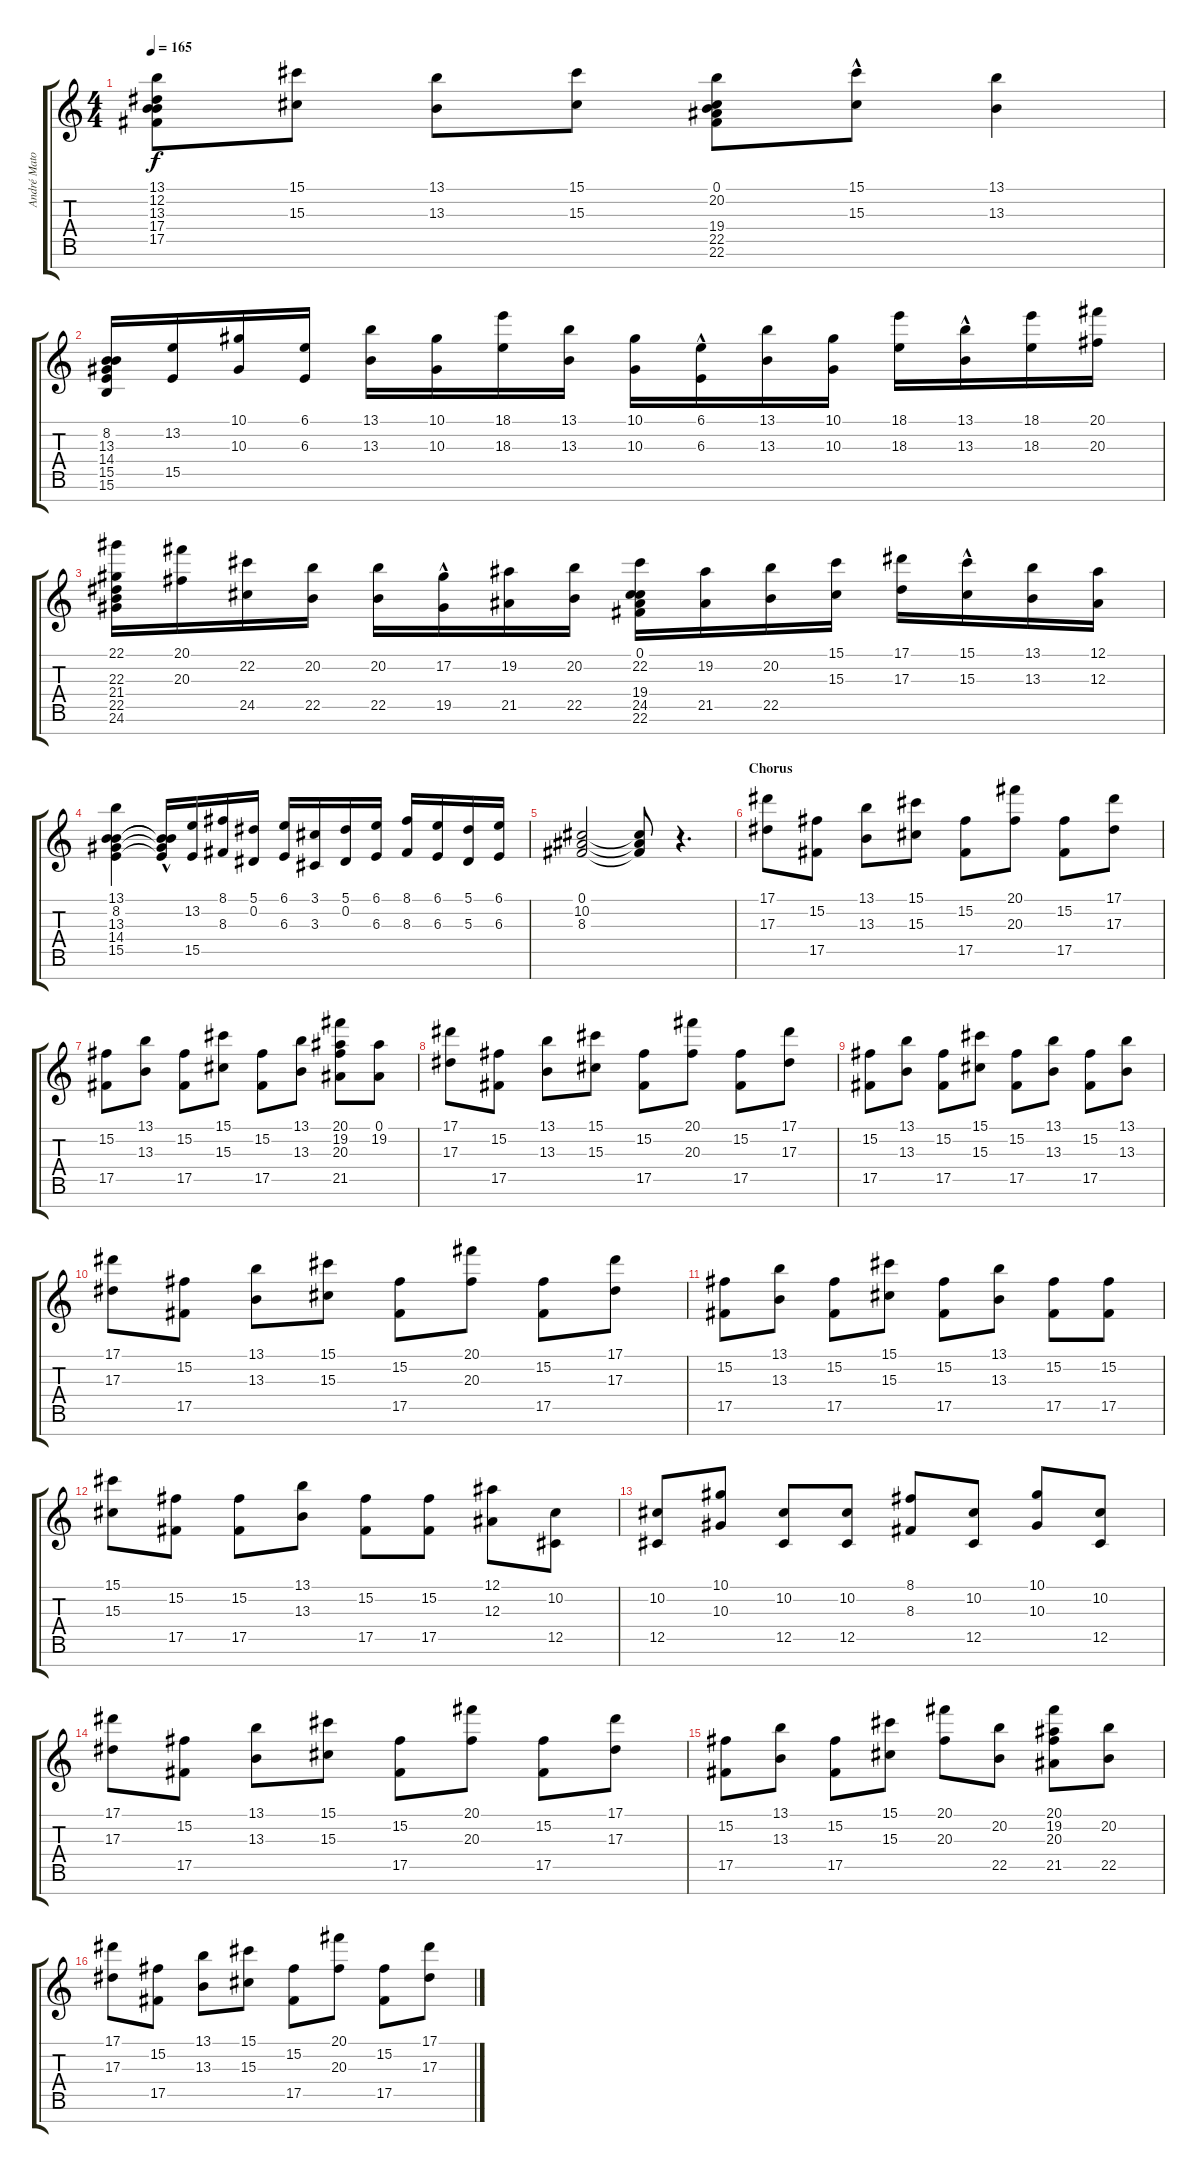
\track ("André Matos - SynthStrings 1" "André Mato") {instrument synthstrings1}
\staff {score tabs}
\tuning (Bb4 Eb4 Bb3 Gb3 Db3 Ab2 Eb2) {hide}
\ts (4 4)
\tempo 165
\clef g2
\ks c
(13.1 12.2 13.3 17.4 17.5).8{dy f} (15.1 15.3).8 (13.1 13.3).8 (15.1 15.3).8 (0.1 20.2 19.4 22.5 22.6).8 (15.1 15.3{hac}).8 (13.1 13.3).4 |
(8.2 13.3 14.4 15.5 15.6).16 (13.2 15.5).16 (10.1 10.3).16 (6.1 6.3).16 (13.1 13.3).16 (10.1 10.3).16 (18.1 18.3).16 (13.1 13.3).16 (10.1 10.3).16 (6.1 6.3{hac}).16 (13.1 13.3).16 (10.1 10.3).16 (18.1 18.3).16 (13.1 13.3{hac}).16 (18.1 18.3).16 (20.1 20.3).16 |
(22.1 22.3 21.4 22.5 24.6).16 (20.1 20.3).16 (22.2 24.5).16 (20.2 22.5).16 (20.2 22.5).16 (17.2 19.5{hac}).16 (19.2 21.5).16 (20.2 22.5).16 (0.1 22.2 19.4 24.5 22.6).16 (19.2 21.5).16 (20.2 22.5).16 (15.1 15.3).16 (17.1 17.3).16 (15.1 15.3{hac}).16 (13.1 13.3).16 (12.1 12.3).16 |
(13.1 8.2 13.3 14.4 15.5).4 (8.2{hac t} 13.3{hac t} 14.4{hac t} 15.5{t}).16 (13.2 15.5).16 (8.1 8.3).16 (5.1 0.2).16 (6.1 6.3).16 (3.1 3.3).16 (5.1 0.2).16 (6.1 6.3).16 (8.1 8.3).16 (6.1 6.3).16 (5.1 5.3).16 (6.1 6.3).16 |
(0.1 10.2 8.3).2 (0.1{t} 10.2{t} 8.3{t}).8 r.4{d} |
\section ("" "Chorus")
(17.1 17.3).8 (15.2 17.5).8 (13.1 13.3).8 (15.1 15.3).8 (15.2 17.5).8 (20.1 20.3).8 (15.2 17.5).8 (17.1 17.3).8 |
(15.2 17.5).8 (13.1 13.3).8 (15.2 17.5).8 (15.1 15.3).8 (15.2 17.5).8 (13.1 13.3).8 (20.1 19.2 20.3 21.5).8 (0.1 19.2).8 |
(17.1 17.3).8 (15.2 17.5).8 (13.1 13.3).8 (15.1 15.3).8 (15.2 17.5).8 (20.1 20.3).8 (15.2 17.5).8 (17.1 17.3).8 |
(15.2 17.5).8 (13.1 13.3).8 (15.2 17.5).8 (15.1 15.3).8 (15.2 17.5).8 (13.1 13.3).8 (15.2 17.5).8 (13.1 13.3).8 |
(17.1 17.3).8 (15.2 17.5).8 (13.1 13.3).8 (15.1 15.3).8 (15.2 17.5).8 (20.1 20.3).8 (15.2 17.5).8 (17.1 17.3).8 |
(15.2 17.5).8 (13.1 13.3).8 (15.2 17.5).8 (15.1 15.3).8 (15.2 17.5).8 (13.1 13.3).8 (15.2 17.5).8 (15.2 17.5).8 |
(15.1 15.3).8 (15.2 17.5).8 (15.2 17.5).8 (13.1 13.3).8 (15.2 17.5).8 (15.2 17.5).8 (12.1 12.3).8 (10.2 12.5).8 |
(10.2 12.5).8 (10.1 10.3).8 (10.2 12.5).8 (10.2 12.5).8 (8.1 8.3).8 (10.2 12.5).8 (10.1 10.3).8 (10.2 12.5).8 |
(17.1 17.3).8 (15.2 17.5).8 (13.1 13.3).8 (15.1 15.3).8 (15.2 17.5).8 (20.1 20.3).8 (15.2 17.5).8 (17.1 17.3).8 |
(15.2 17.5).8 (13.1 13.3).8 (15.2 17.5).8 (15.1 15.3).8 (20.1 20.3).8 (20.2 22.5).8 (20.1 19.2 20.3 21.5).8 (20.2 22.5).8 |
(17.1 17.3).8 (15.2 17.5).8 (13.1 13.3).8 (15.1 15.3).8 (15.2 17.5).8 (20.1 20.3).8 (15.2 17.5).8 (17.1 17.3).8
